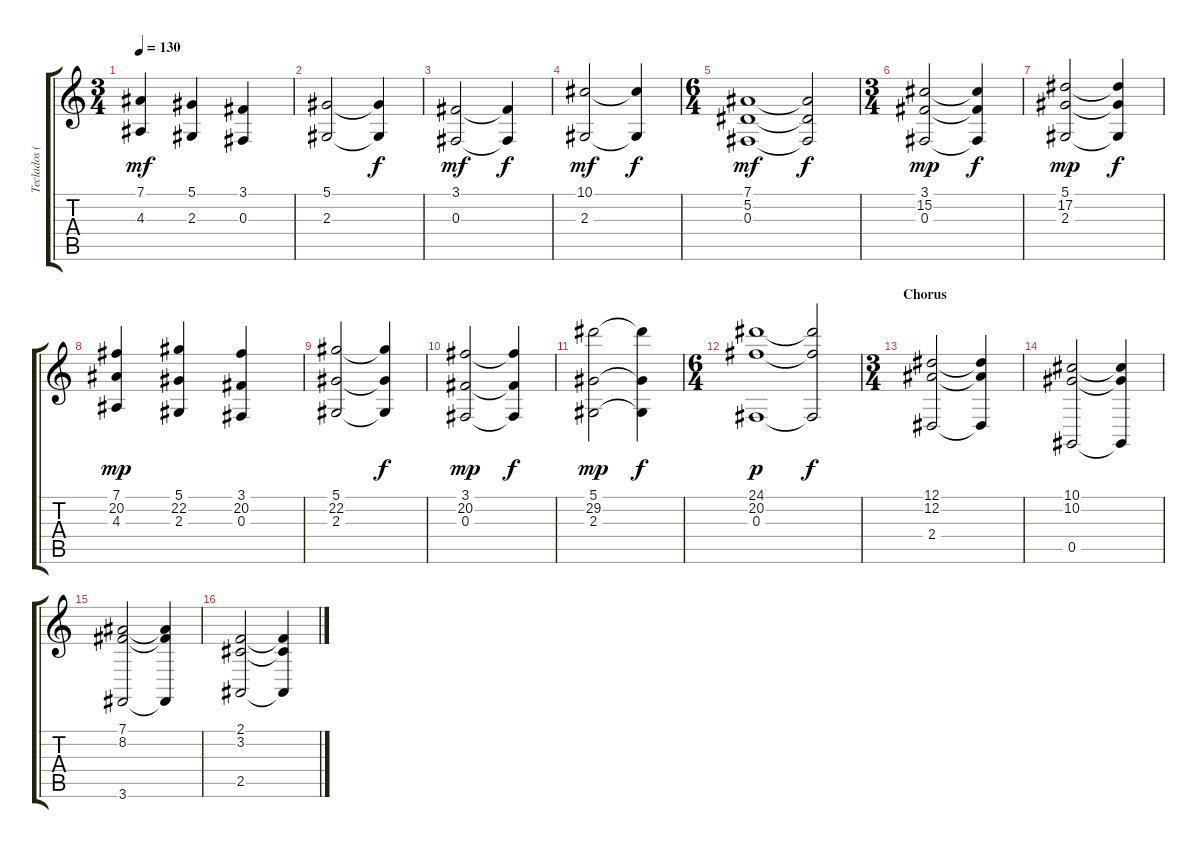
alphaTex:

\track ("Teclados (Background)" "Teclados (") {instrument stringensemble1}
\staff {score tabs}
\tuning (Eb4 Bb3 Gb3 Db3 Ab2 Eb2) {hide}
\ts (3 4)
\tempo 130
\clef g2
\ks c
(7.1 4.3).4{dy mf} (5.1 2.3).4 (3.1 0.3).4 |
(5.1 2.3).2 (5.1{t} 2.3{t}).4{dy f} |
(3.1 0.3).2{dy mf} (3.1{t} 0.3{t}).4{dy f} |
(10.1 2.3).2{dy mf} (10.1{t} 2.3{t}).4{dy f} |
\ts (6 4)
(7.1 5.2 0.3).1{dy mf} (7.1{t} 5.2{t} 0.3{t}).2{dy f} |
\ts (3 4)
(3.1 15.2 0.3).2{dy mp} (3.1{t} 15.2{t} 0.3{t}).4{dy f} |
(5.1 17.2 2.3).2{dy mp} (5.1{t} 17.2{t} 2.3{t}).4{dy f} |
(7.1 20.2 4.3).4{dy mp} (5.1 22.2 2.3).4 (3.1 20.2 0.3).4 |
(5.1 22.2 2.3).2 (5.1{t} 22.2{t} 2.3{t}).4{dy f} |
(3.1 20.2 0.3).2{dy mp} (3.1{t} 20.2{t} 0.3{t}).4{dy f} |
(5.1 29.2 2.3).2{dy mp} (5.1{t} 29.2{t} 2.3{t}).4{dy f} |
\ts (6 4)
(24.1 20.2 0.3).1{dy p} (24.1{t} 20.2{t} 0.3{t}).2{dy f} |
\ts (3 4)
\section ("" "Chorus")
(12.1 12.2 2.4).2 (12.1{t} 12.2{t} 2.4{t}).4 |
(10.1 10.2 0.5).2 (10.1{t} 10.2{t} 0.5{t}).4 |
(7.1 8.2 3.6).2 (7.1{t} 8.2{t} 3.6{t}).4 |
(2.1 3.2 2.5).2 (2.1{t} 3.2{t} 2.5{t}).4
